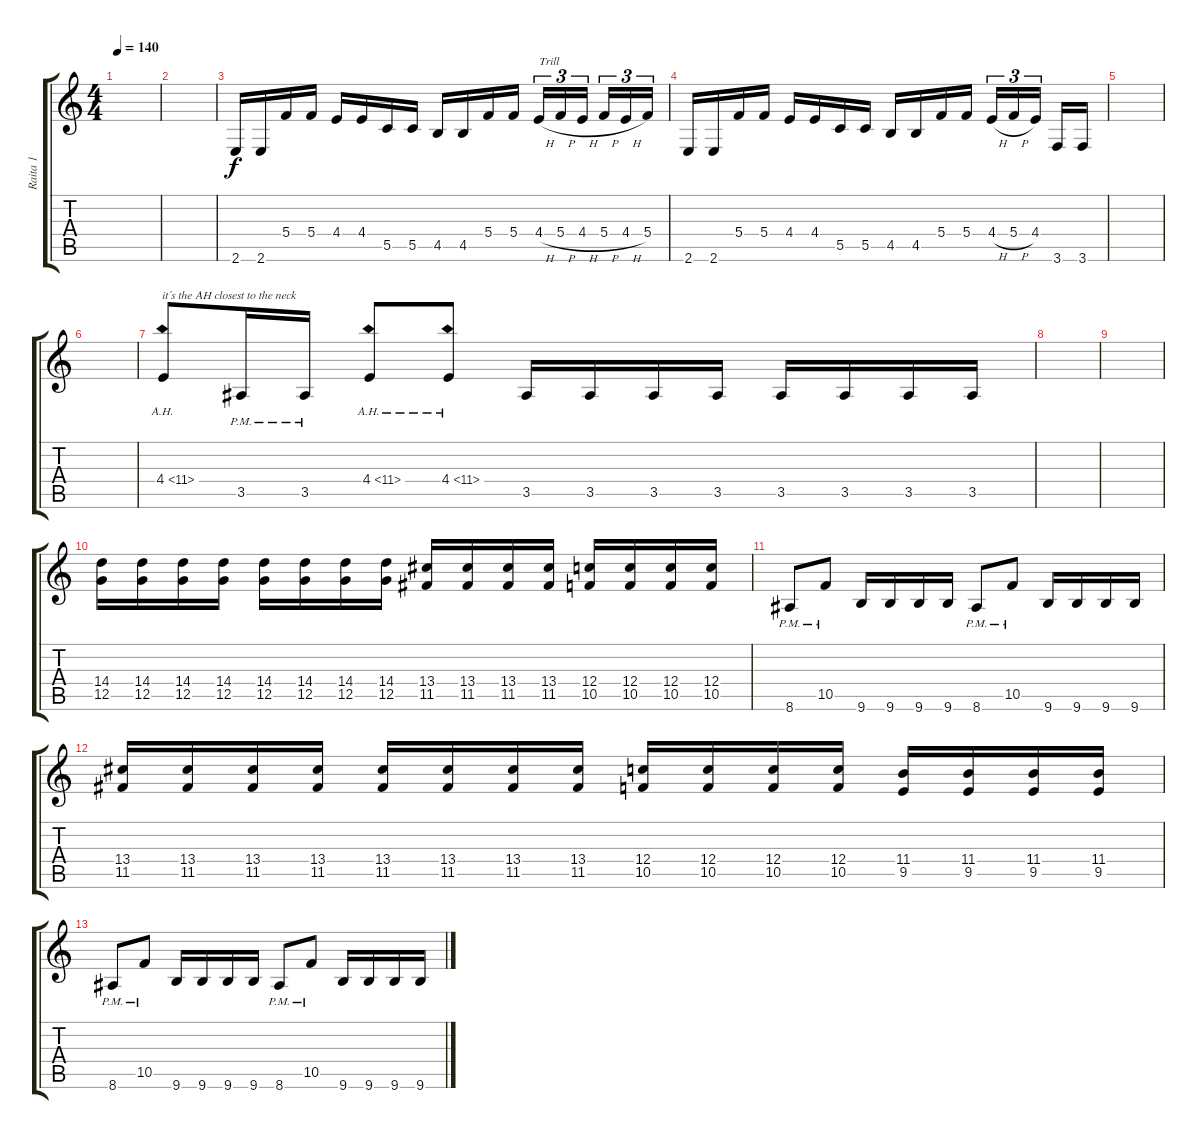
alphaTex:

\track ("Raita 1" "Raita 1") {instrument distortionguitar}
\staff {score tabs}
\tuning (D4 A3 F3 C3 G2 D2) {hide}
\ts (4 4)
\tempo 140
\clef g2
\ks c
|
|
2.6.16 2.6.16 5.4.16 5.4.16 4.4.16 4.4.16 5.5.16 5.5.16 4.5.16 4.5.16 5.4.16 5.4.16 4.4{h}.16{tu (3 2) txt "Trill"} 5.4{h}.16{tu (3 2)} 4.4{h}.16{tu (3 2)} 5.4{h}.16{tu (3 2)} 4.4{h}.16{tu (3 2)} 5.4.16{tu (3 2)} |
2.6.16 2.6.16 5.4.16 5.4.16 4.4.16 4.4.16 5.5.16 5.5.16 4.5.16 4.5.16 5.4.16 5.4.16 4.4{h}.16{tu (3 2)} 5.4{h}.16{tu (3 2)} 4.4.16{tu (3 2)} 3.6.16 3.6.16 |
|
|
4.4{ah 7}.8{txt "it´s the AH closest to the neck"} 3.5{pm}.16 3.5{pm}.16 4.4{ah 7}.8 4.4{ah 7}.8 3.5.16 3.5.16 3.5.16 3.5.16 3.5.16 3.5.16 3.5.16 3.5.16 |
|
|
(14.4 12.5).16 (14.4 12.5).16 (14.4 12.5).16 (14.4 12.5).16 (14.4 12.5).16 (14.4 12.5).16 (14.4 12.5).16 (14.4 12.5).16 (13.4 11.5).16 (13.4 11.5).16 (13.4 11.5).16 (13.4 11.5).16 (12.4 10.5).16 (12.4 10.5).16 (12.4 10.5).16 (12.4 10.5).16 |
8.6{pm}.8 10.5{pm}.8 9.6.16 9.6.16 9.6.16 9.6.16 8.6{pm}.8 10.5{pm}.8 9.6.16 9.6.16 9.6.16 9.6.16 |
(13.4 11.5).16 (13.4 11.5).16 (13.4 11.5).16 (13.4 11.5).16 (13.4 11.5).16 (13.4 11.5).16 (13.4 11.5).16 (13.4 11.5).16 (12.4 10.5).16 (12.4 10.5).16 (12.4 10.5).16 (12.4 10.5).16 (11.4 9.5).16 (11.4 9.5).16 (11.4 9.5).16 (11.4 9.5).16 |
8.6{pm}.8 10.5{pm}.8 9.6.16 9.6.16 9.6.16 9.6.16 8.6{pm}.8 10.5{pm}.8 9.6.16 9.6.16 9.6.16 9.6.16
